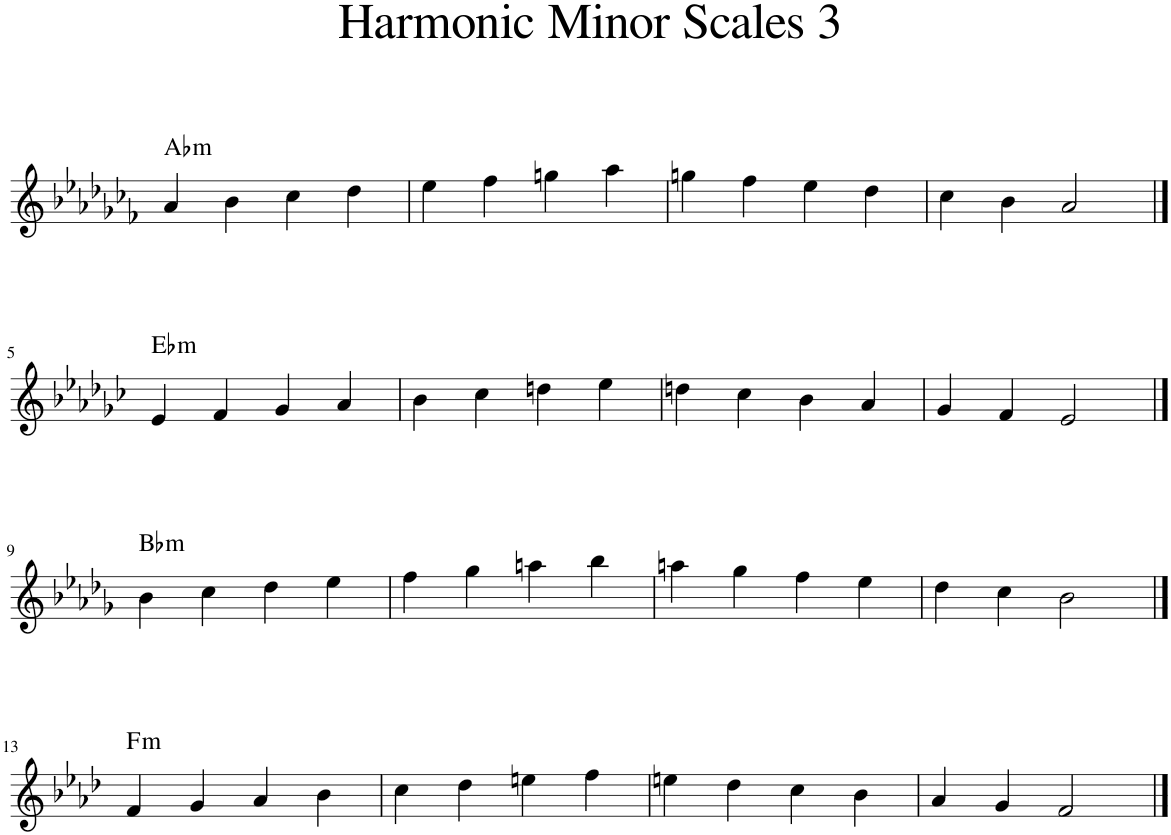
**kern	**harte
*part1	*part1
*staff1	*
*I"Piano	*
*I'Pno.	*
*clefG2	*
*k[b-e-a-d-g-c-f-]	*
=1	=1
!	!LO:H:kt=m
4a-/	Ab:min
4b-\	.
4cc-\	.
4dd-\	.
=2	=2
4ee-\	.
4ff-\	.
4ggn\	.
4aa-\	.
=3	=3
4ggn\	.
4ff-\	.
4ee-\	.
4dd-\	.
=4	=4
4cc-\	.
4b-\	.
2a-/	.
!!LO:LB:g=z
==5	==5
*k[b-e-a-d-g-c-]	*
!	!LO:H:kt=m
4e-/	Eb:min
4f/	.
4g-/	.
4a-/	.
=6	=6
4b-\	.
4cc-\	.
4ddn\	.
4ee-\	.
=7	=7
4ddn\	.
4cc-\	.
4b-\	.
4a-/	.
=8	=8
4g-/	.
4f/	.
2e-/	.
!!LO:LB:g=z
==9	==9
*k[b-e-a-d-g-]	*
!	!LO:H:kt=m
4b-\	Bb:min
4cc\	.
4dd-\	.
4ee-\	.
=10	=10
4ff\	.
4gg-\	.
4aan\	.
4bb-\	.
=11	=11
4aan\	.
4gg-\	.
4ff\	.
4ee-\	.
=12	=12
4dd-\	.
4cc\	.
2b-\	.
!!LO:LB:g=z
==13	==13
*k[b-e-a-d-]	*
!	!LO:H:kt=m
4f/	F:min
4g/	.
4a-/	.
4b-\	.
=14	=14
4cc\	.
4dd-\	.
4een\	.
4ff\	.
=15	=15
4een\	.
4dd-\	.
4cc\	.
4b-\	.
=16	=16
4a-/	.
4g/	.
2f/	.
==	==
*-	*-
